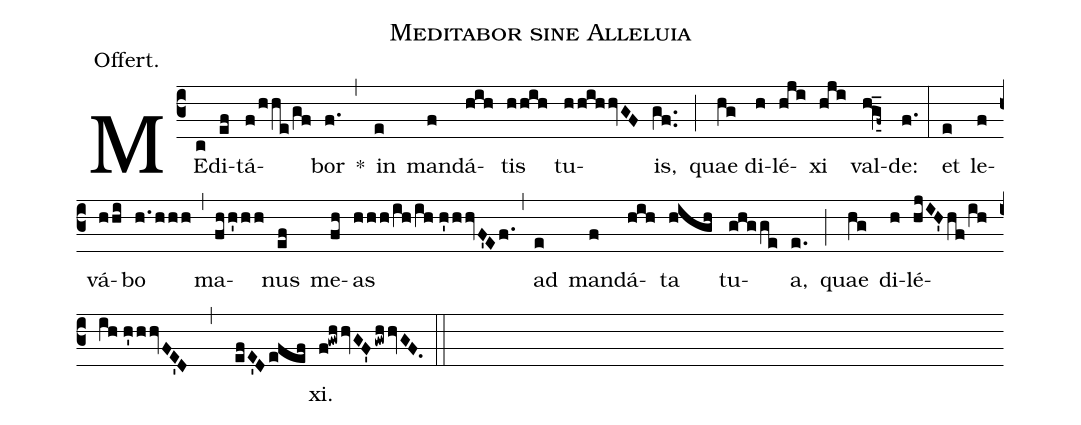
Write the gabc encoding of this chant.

name:Meditabor sine Alleluia;
annotation:Offert.;
mode:2;
office-part:Offertory;
%%
(c3) ME(c)di(ef)tá(f/hhe/gf)bor(f.) *(,)
in(e) man(f)dá(hih)tis(hhih) tu(hhihhvGF)is,(gf..) (;)
quae (hg)di(h)lé(hji)xi(hji) val(h!gf~__)de:(f.) (:)
et(e) le(f)vá(hhi)bo(h.hhh) (,)
ma(fhh'hh)nus(ef) me(fh)as(hhh/ih/ih//h'hhvF'Ef.) (,)
ad(e) man(f)dá(hih)ta(high) tu(ghgge)a,(e.) (;)
quae(hg) di(h)lé(hjIH'hf/ih/ih//h'hhvFE'D , efE'Defef)xi.(f!gwhhvGF'gwhhvGF.) (::)
